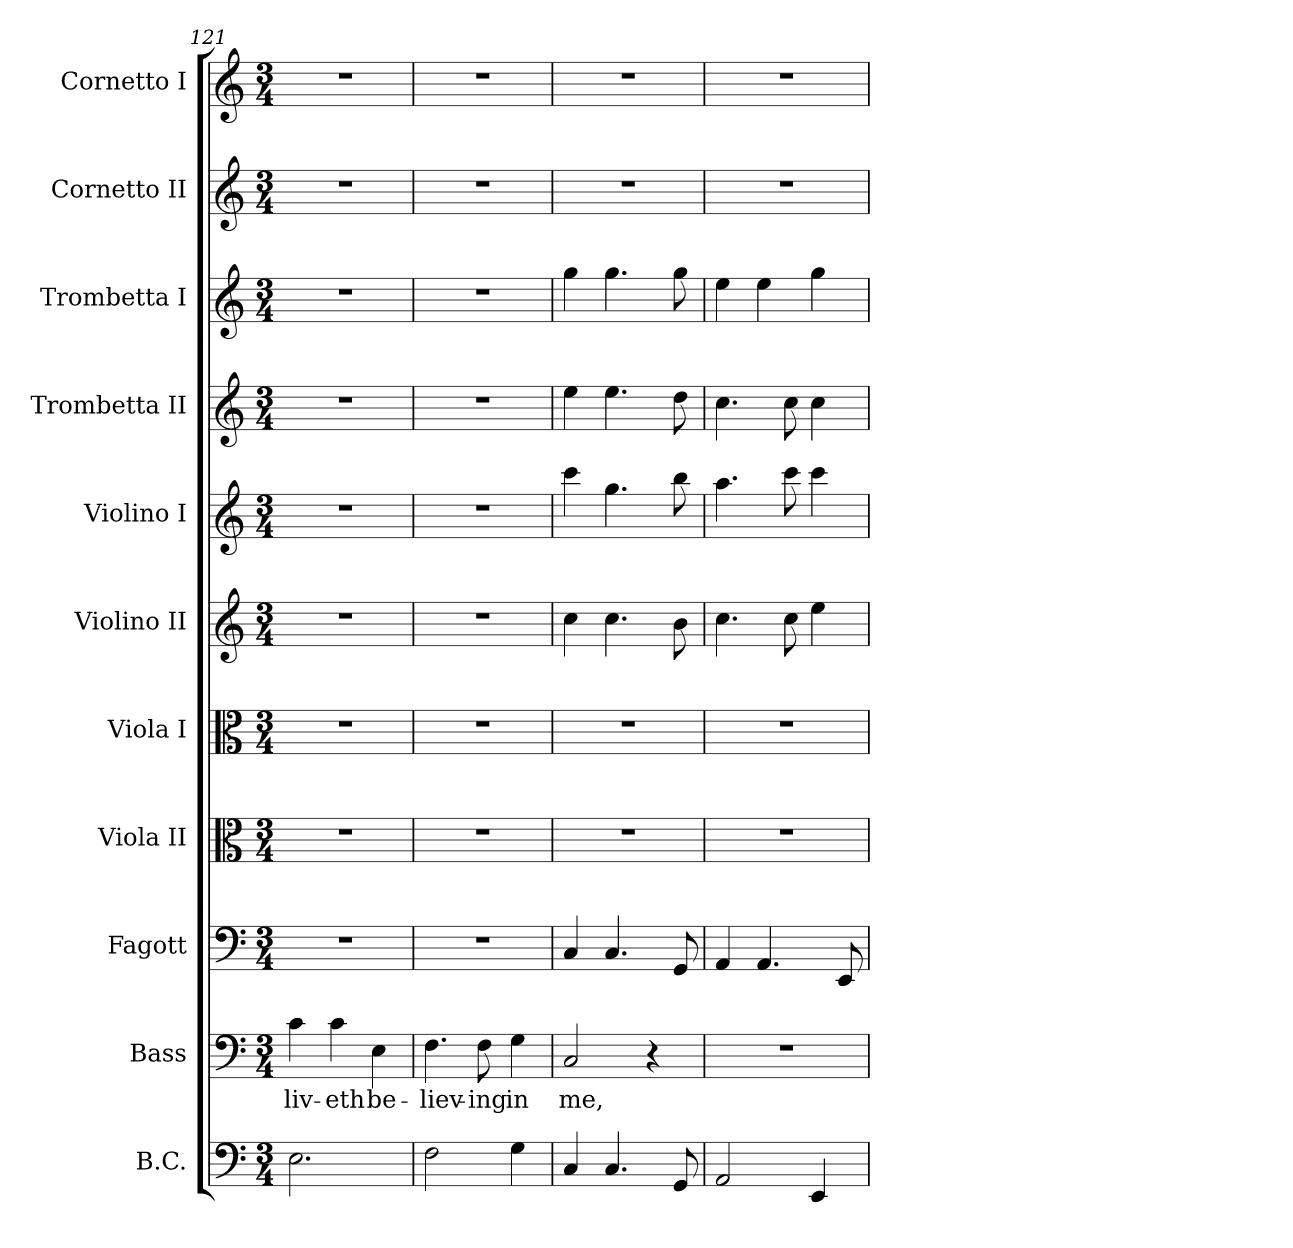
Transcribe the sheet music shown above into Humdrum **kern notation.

**kern	**kern	**text	**kern	**kern	**kern	**kern	**kern	**kern	**kern	**kern	**kern
*part11	*part10	*part10	*part9	*part8	*part7	*part6	*part5	*part4	*part3	*part2	*part1
*staff11	*staff10	*staff10	*staff9	*staff8	*staff7	*staff6	*staff5	*staff4	*staff3	*staff2	*staff1
*I"B.C.	*I"Bass	*	*I"Fagott	*I"Viola II	*I"Viola I	*I"Violino II	*I"Violino I	*I"Trombetta II	*I"Trombetta I	*I"Cornetto II	*I"Cornetto I
*	*I'B.	*	*I'Fg.	*I'Vla.	*I'Vla.	*	*	*	*	*	*
*clefF4	*clefF4	*	*clefF4	*clefC3	*clefC3	*clefG2	*clefG2	*clefG2	*clefG2	*clefG2	*clefG2
*k[]	*k[]	*	*k[]	*k[]	*k[]	*k[]	*k[]	*k[]	*k[]	*k[]	*k[]
*C:	*C:	*	*C:	*C:	*C:	*C:	*C:	*C:	*C:	*C:	*C:
*M3/4	*M3/4	*	*M3/4	*M3/4	*M3/4	*M3/4	*M3/4	*M3/4	*M3/4	*M3/4	*M3/4
=121	=121	=121	=121	=121	=121	=121	=121	=121	=121	=121	=121
!	!	!LO:LY:b:color=#000000	!LO:N:vis=1	!LO:N:vis=1	!LO:N:vis=1	!LO:N:vis=1	!LO:N:vis=1	!LO:N:vis=1	!LO:N:vis=1	!LO:N:vis=1	!LO:N:vis=1
2.Ei\	4ci\	liv-	2.r	2.r	2.r	2.r	2.r	2.r	2.r	2.r	2.r
!	!	!LO:LY:b:color=#000000	!	!	!	!	!	!	!	!	!
.	4ci\	-eth	.	.	.	.	.	.	.	.	.
!	!	!LO:LY:b:color=#000000	!	!	!	!	!	!	!	!	!
.	4Ei\	be-	.	.	.	.	.	.	.	.	.
=122	=122	=122	=122	=122	=122	=122	=122	=122	=122	=122	=122
!	!	!LO:LY:b:color=#000000	!LO:N:vis=1	!LO:N:vis=1	!LO:N:vis=1	!LO:N:vis=1	!LO:N:vis=1	!LO:N:vis=1	!LO:N:vis=1	!LO:N:vis=1	!LO:N:vis=1
2Fi\	4.Fi\	-liev-	2.r	2.r	2.r	2.r	2.r	2.r	2.r	2.r	2.r
!	!	!LO:LY:b:color=#000000	!	!	!	!	!	!	!	!	!
.	8Fi\	-ing	.	.	.	.	.	.	.	.	.
!	!	!LO:LY:b:color=#000000	!	!	!	!	!	!	!	!	!
4Gi\	4Gi\	in	.	.	.	.	.	.	.	.	.
!!LO:PB:g=z
=123	=123	=123	=123	=123	=123	=123	=123	=123	=123	=123	=123
!	!	!LO:LY:b:color=#000000	!	!LO:N:vis=1	!LO:N:vis=1	!	!	!	!	!LO:N:vis=1	!LO:N:vis=1
4Ci/	2Ci/	me,	4Ci/	2.r	2.r	4cci\	4ccci\	4eei\	4ggi\	2.r	2.r
4.Ci/	.	.	4.Ci/	.	.	4.cci\	4.ggi\	4.eei\	4.ggi\	.	.
.	4r	.	.	.	.	.	.	.	.	.	.
8GGi/	.	.	8GGi/	.	.	8bi\	8bbi\	8ddi\	8ggi\	.	.
=124	=124	=124	=124	=124	=124	=124	=124	=124	=124	=124	=124
!	!LO:N:vis=1	!	!	!LO:N:vis=1	!LO:N:vis=1	!	!	!	!	!LO:N:vis=1	!LO:N:vis=1
2AAi/	2.r	.	4AAi/	2.r	2.r	4.cci\	4.aai\	4.cci\	4eei\	2.r	2.r
.	.	.	4.AAi/	.	.	.	.	.	4eei\	.	.
.	.	.	.	.	.	8cci\	8ccci\	8cci\	.	.	.
4EEi/	.	.	.	.	.	4eei\	4ccci\	4cci\	4ggi\	.	.
.	.	.	8EEi/	.	.	.	.	.	.	.	.
=	=	=	=	=	=	=	=	=	=	=	=
*-	*-	*-	*-	*-	*-	*-	*-	*-	*-	*-	*-
